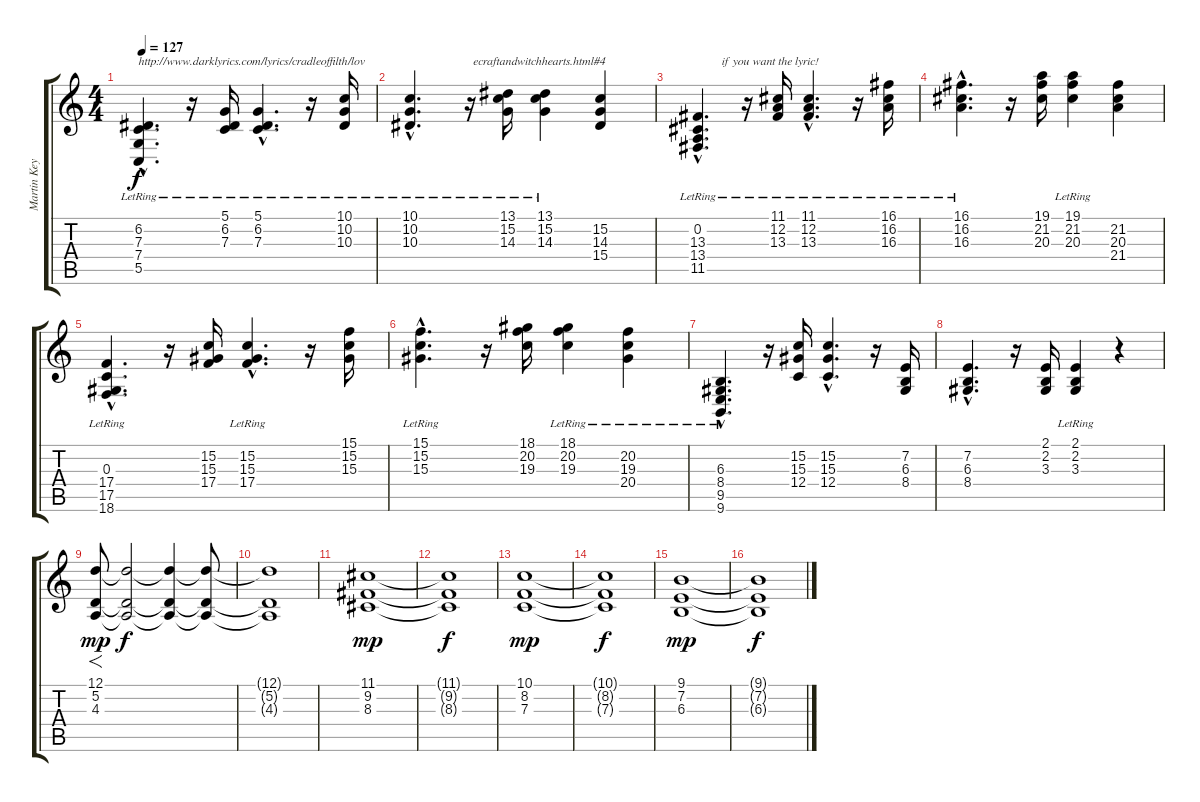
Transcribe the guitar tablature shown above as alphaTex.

\track ("Martin Keyboard1" "Martin Key") {instrument fx7echoes}
\staff {score tabs}
\tuning (D4 A3 F3 C3 G2 D2) {hide}
\ts (4 4)
\tempo 127
\clef g2
\ks c
(6.2{hac lr} 7.3{hac lr} 7.4{hac} 5.5{hac}).4{d txt "http://www.darklyrics.com/lyrics/cradleoffilth/lov" dy f instrument brightacousticpiano} r.16 (5.1{lr} 6.2{lr} 7.3{lr}).16 (5.1{hac lr} 6.2{hac lr} 7.3{hac lr}).4{d} r.16 (10.1{lr} 10.2{lr} 10.3{lr}).16 |
(10.1{hac lr} 10.2{hac lr} 10.3{hac lr}).4{d} r.16{txt " ecraftandwitchhearts.html#4"} (13.1 15.2{lr} 14.3{lr}).16 (13.1{lr} 15.2{lr} 14.3{lr}).4 (15.2 14.3 15.4).4 |
(0.2{hac lr} 13.3{hac lr} 13.4{hac} 11.5{hac lr}).4{d txt "        if you want the lyric!"} r.16 (11.1{lr} 12.2{lr} 13.3{lr}).16 (11.1{hac lr} 12.2{hac lr} 13.3{hac}).4{d} r.16 (16.1{lr} 16.2{lr} 16.3{lr}).16 |
(16.1{hac lr} 16.2{hac lr} 16.3{hac lr}).4{d} r.16 (19.1 21.2 20.3).16 (19.1{lr} 21.2{lr} 20.3{lr}).4 (21.2 20.3 21.4).4 |
(0.3{hac lr} 17.4{hac lr} 17.5{hac lr} 18.6{hac lr}).4{d} r.16 (15.2 15.3 17.4).16 (15.2{hac lr} 15.3{hac lr} 17.4{hac lr}).4{d} r.16 (15.1 15.2 15.3).16 |
(15.1{hac lr} 15.2{hac lr} 15.3{hac lr}).4{d} r.16 (18.1 20.2 19.3).16 (18.1{lr} 20.2{lr} 19.3{lr}).4 (20.2{lr} 19.3{lr} 20.4{lr}).4 |
(6.3{hac lr} 8.4{hac lr} 9.5{hac lr} 9.6{hac lr}).4{d} r.16 (15.2 15.3 12.4).16 (15.2{hac} 15.3{hac} 12.4{hac}).4{d} r.16 (7.2 6.3 8.4).16 |
(7.2{hac} 6.3{hac} 8.4{hac}).4{d} r.16 (2.1 2.2 3.3).16 (2.1{lr} 2.2{lr} 3.3{lr}).4 r.4 |
(12.1 5.2 4.3).8{f dy mp volume 15 instrument fx7echoes} (12.1{t} 5.2{t} 4.3{t}).2{dy f} (12.1{t} 5.2{t} 4.3{t}).4 (12.1{t} 5.2{t} 4.3{t}).8 |
(12.1{t} 5.2{t} 4.3{t}).1 |
(11.1 9.2 8.3).1{dy mp} |
(11.1{t} 9.2{t} 8.3{t}).1{dy f} |
(10.1 8.2 7.3).1{dy mp} |
(10.1{t} 8.2{t} 7.3{t}).1{dy f} |
(9.1 7.2 6.3).1{dy mp} |
(9.1{t} 7.2{t} 6.3{t}).1{dy f}
